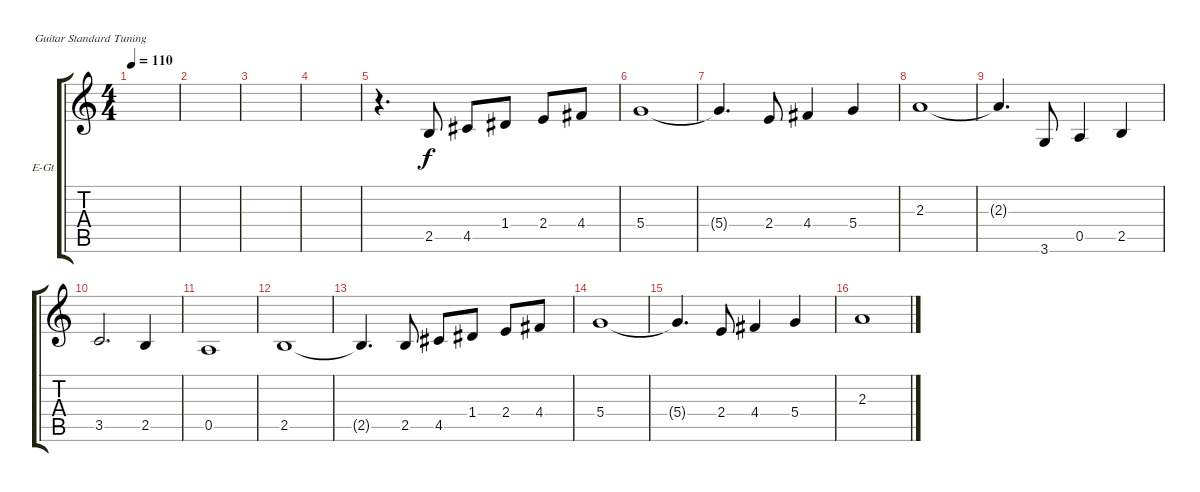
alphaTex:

\bracketExtendMode groupsimilarinstruments
\firstSystemTrackNameOrientation horizontal
\otherSystemsTrackNameOrientation horizontal
\track ("Electric Guitar 2" "E-Gt") {instrument distortionguitar}
\staff {score tabs}
\tuning (E4 B3 G3 D3 A2 E2)
\ts (4 4)
\tempo 110
\clef g2
\ks c
|
|
|
|
r.4{d} 2.5.8 4.5.8 1.4.8 2.4.8 4.4.8 |
5.4.1 |
5.4{t}.4{d} 2.4.8 4.4.4 5.4.4 |
2.3.1 |
2.3{t}.4{d} 3.6.8 0.5.4 2.5.4 |
3.5.2{d} 2.5.4 |
0.5.1 |
2.5.1 |
2.5{t}.4{d} 2.5.8 4.5.8 1.4.8 2.4.8 4.4.8 |
5.4.1 |
5.4{t}.4{d} 2.4.8 4.4.4 5.4.4 |
2.3.1
